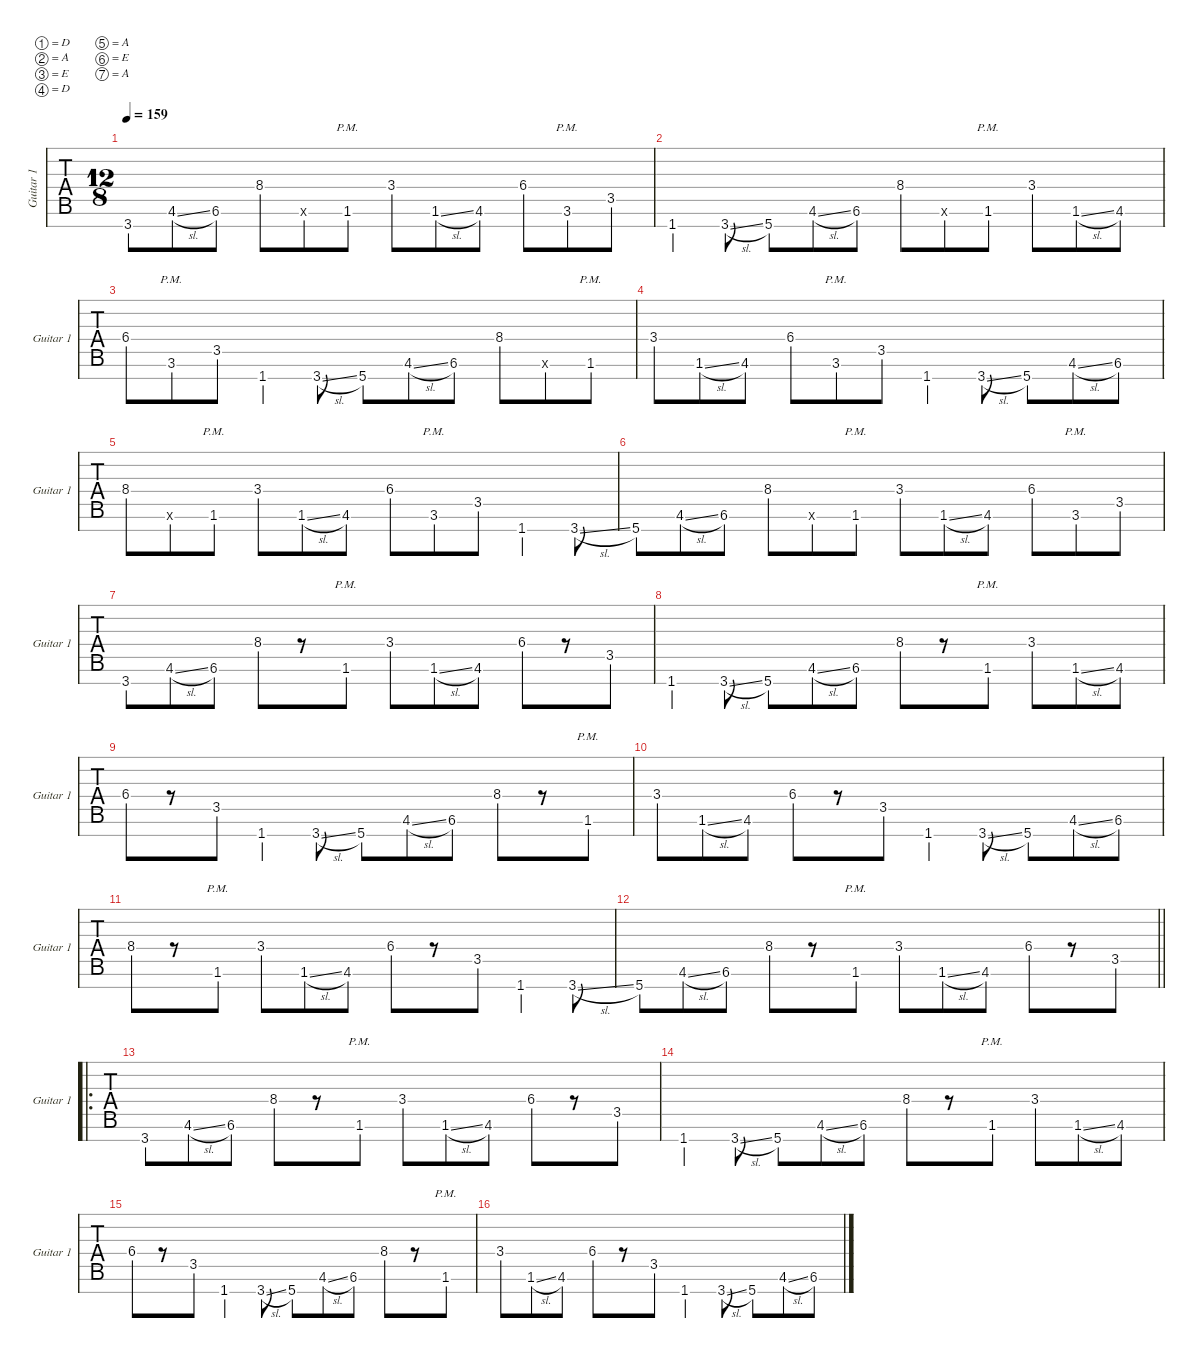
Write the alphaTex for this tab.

\defaultSystemsLayout 4
\hideDynamics
\bracketExtendMode nobrackets
\singleTrackTrackNamePolicy allsystems
\multiTrackTrackNamePolicy allsystems
\firstSystemTrackNameMode fullname
\otherSystemsTrackNameMode fullname
\otherSystemsTrackNameOrientation horizontal
\track ("Guitar 1" "Guitar 1") {instrument overdrivenguitar}
\staff {tabs}
\tuning (D4 A3 E3 D3 A2 E2 A1)
\ts (12 8)
\tempo 159
\clef g2
\ks c
3.7.8{dy mf} 4.6{sl}.8 6.6.8 8.4.8 6.6{x}.8 1.6{pm}.8 3.4.8 1.6{sl}.8 4.6.8 6.4.8 3.6{pm}.8 3.5.8 |
1.7.4 3.7{sl}.8 5.7.8 4.6{sl}.8 6.6.8 8.4.8 1.6{x}.8 1.6{pm}.8 3.4.8 1.6{sl}.8 4.6.8 |
6.4.8 3.6{pm}.8 3.5.8 1.7.4 3.7{sl}.8 5.7.8 4.6{sl}.8 6.6.8 8.4.8 1.6{x}.8 1.6{pm}.8 |
3.4.8 1.6{sl}.8 4.6.8 6.4.8 3.6{pm}.8 3.5.8 1.7.4 3.7{sl}.8 5.7.8 4.6{sl}.8 6.6.8 |
8.4.8 1.6{x}.8 1.6{pm}.8 3.4.8 1.6{sl}.8 4.6.8 6.4.8 3.6{pm}.8 3.5.8 1.7.4 3.7{sl}.8 |
5.7.8 4.6{sl}.8 6.6.8 8.4.8 6.6{x}.8 1.6{pm}.8 3.4.8 1.6{sl}.8 4.6.8 6.4.8 3.6{pm}.8 3.5.8 |
3.7.8 4.6{sl}.8 6.6.8 8.4.8 r.8 1.6{pm}.8 3.4.8 1.6{sl}.8 4.6.8 6.4.8 r.8 3.5.8 |
1.7.4 3.7{sl}.8 5.7.8 4.6{sl}.8 6.6.8 8.4.8 r.8 1.6{pm}.8 3.4.8 1.6{sl}.8 4.6.8 |
6.4.8 r.8 3.5.8 1.7.4 3.7{sl}.8 5.7.8 4.6{sl}.8 6.6.8 8.4.8 r.8 1.6{pm}.8 |
3.4.8 1.6{sl}.8 4.6.8 6.4.8 r.8 3.5.8 1.7.4 3.7{sl}.8 5.7.8 4.6{sl}.8 6.6.8 |
8.4.8 r.8 1.6{pm}.8 3.4.8 1.6{sl}.8 4.6.8 6.4.8 r.8 3.5.8 1.7.4 3.7{sl}.8 |
\barLineRight lightlight
5.7.8 4.6{sl}.8 6.6.8 8.4.8 r.8 1.6{pm}.8 3.4.8 1.6{sl}.8 4.6.8 6.4.8 r.8 3.5.8 |
\ro
3.7.8 4.6{sl}.8 6.6.8 8.4.8 r.8 1.6{pm}.8 3.4.8 1.6{sl}.8 4.6.8 6.4.8 r.8 3.5.8 |
1.7.4 3.7{sl}.8 5.7.8 4.6{sl}.8 6.6.8 8.4.8 r.8 1.6{pm}.8 3.4.8 1.6{sl}.8 4.6.8 |
6.4.8 r.8 3.5.8 1.7.4 3.7{sl}.8 5.7.8 4.6{sl}.8 6.6.8 8.4.8 r.8 1.6{pm}.8 |
3.4.8 1.6{sl}.8 4.6.8 6.4.8 r.8 3.5.8 1.7.4 3.7{sl}.8 5.7.8 4.6{sl}.8 6.6.8
